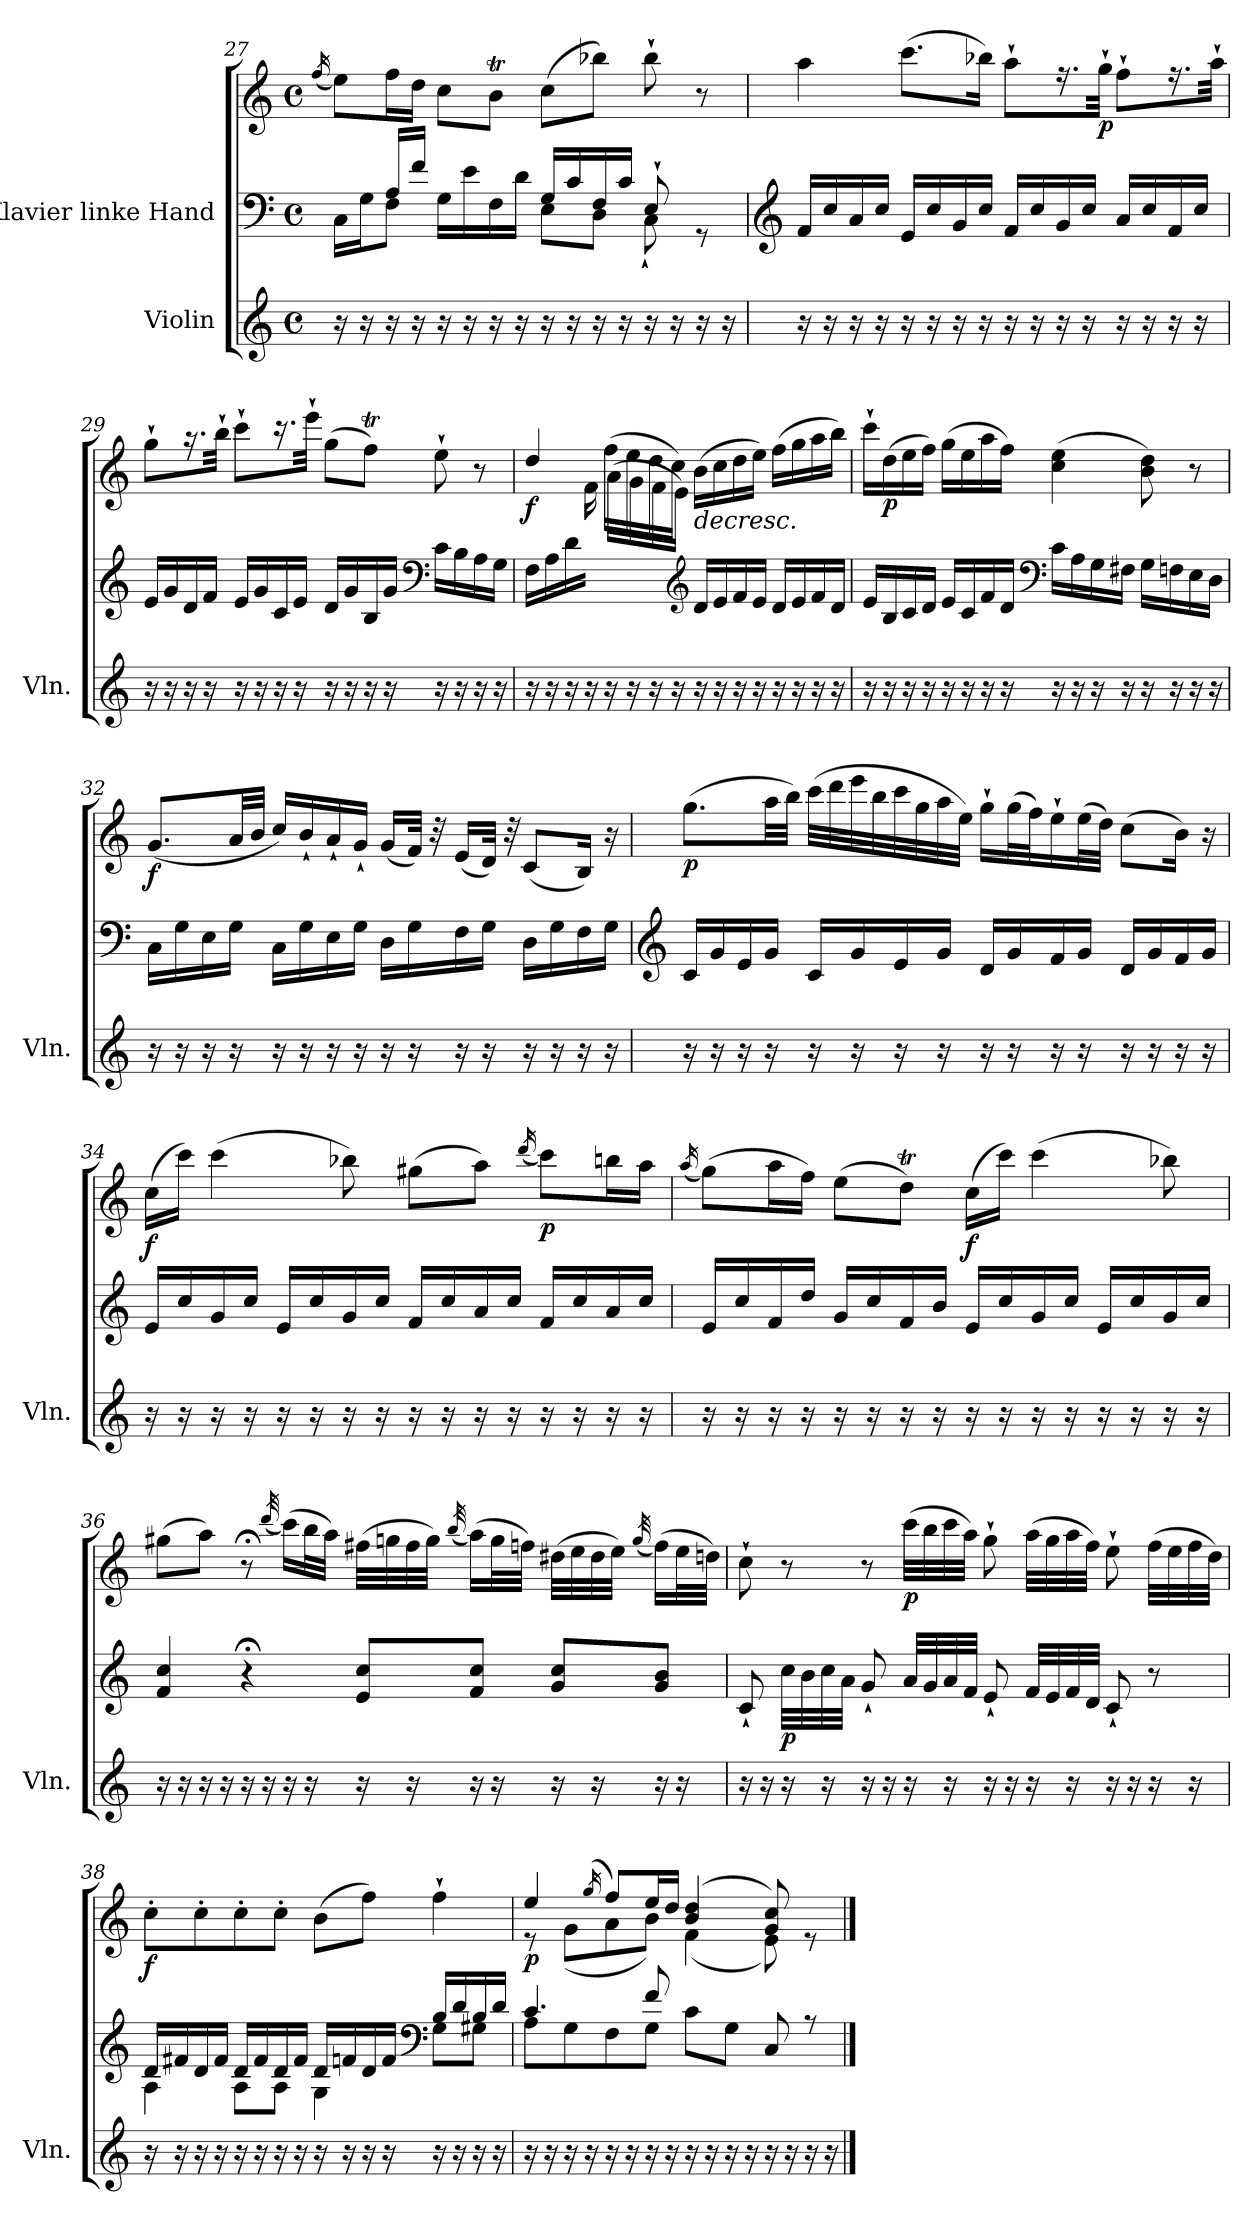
**kern	**kern	**kern	**dynam
*part2	*part1	*part1	*part1
*staff3	*staff2	*staff1	*staff1/2
*I"Violin	*I"Klavier linke Hand	*	*
*I'Vln.	*	*	*
*clefG2	*clefF4	*clefG2	*
*k[]	*k[]	*k[]	*
*M4/4	*M4/4	*M4/4	*
*met(c)	*met(c)	*met(c)	*
=27	=27	=27	=27
.	.	(<16qff/	.
*	*^	*	*
16r	8ryy	16C\LL	8ee\L)	.
16r	.	16G\J	.	.
16r	16A/LL	8F\J	16ff\L	.
16r	16f/JJ	.	16dd\JJ	.
16r	16G\LL	4ryy	8cc\L	.
16r	16e\	.	.	.
16r	16F\	.	8bt\J	.
16r	16d\JJ	.	.	.
16r	16G/LL	8E\L	(>8cc\L	.
16r	16c/	.	.	.
16r	16F/	8D\J	8bb-X\J)	.
16r	16c/JJ	.	.	.
16r	8E`/	8C`\	8bb-`\	.
16r	.	.	.	.
16r	8rGG	8ryy	8r	.
16r	.	.	.	.
*	*v	*v	*	*
!!LO:PB:g=z
=28	=28	=28	=28
*	*clefG2	*	*
16r	16f/LL	4aa\	.
16r	16cc/	.	.
16r	16a/	.	.
16r	16cc/JJ	.	.
16r	16e/LL	(>8.ccc\L	.
16r	16cc/	.	.
16r	16g/	.	.
16r	16cc/JJ	16bb-X\Jk)	.
16r	16f/LL	8aa`\L	.
16r	16cc/	.	.
16r	16g/	16.r	.
16r	16cc/JJ	.	.
!	!	!	!LO:DY:b
.	.	32gg`\Jkk	p
16r	16a/LL	8ff`\L	.
16r	16cc/	.	.
16r	16f/	16.r	.
16r	16cc/JJ	.	.
.	.	32aa`\Jkk	.
=29	=29	=29	=29
16r	16e/LL	8gg`\L	.
16r	16g/	.	.
16r	16d/	16.r	.
16r	16f/JJ	.	.
.	.	32bb`\Jkk	.
16r	16e/LL	8ccc`\L	.
16r	16g/	.	.
16r	16c/	16.r	.
16r	16e/JJ	.	.
.	.	32eee`\Jkk	.
16r	16d/LL	(>8gg\L	.
16r	16g/	.	.
16r	16B/	8ffT\J)	.
16r	16g/JJ	.	.
*	*clefF4	*	*
16r	16c\LL	8ee`\	.
16r	16B\	.	.
16r	16A\	8r	.
16r	16G\JJ	.	.
!!LO:LB:g=z
=30	=30	=30	=30
*	*	*^	*
*	*	*	*^	*
!	!	!	!	!	!LO:DY:b
16r	16F\LL	4dd/	8.ryy	4ryy	f
16r	16A\	.	.	.	.
16r	16d\	.	.	.	.
16r	16f\JJyy	.	16f\	.	.
16r	4ryy	(>16ff\LL	2.ryy	(<16a\LL	.
16r	.	16ee\	.	16g\	.
16r	.	16dd\	.	16f\	.
16r	.	16cc\JJ)	.	16e\JJ)	.
*	*clefG2	*	*	*	*
!	!	!LO:TX:b:i:t=decresc.	!	!	!
16r	16d/LL	(>16b\LL	.	2ryy	.
16r	16e/	16cc\	.	.	.
16r	16f/	16dd\	.	.	.
16r	16e/JJ	16ee\JJ)	.	.	.
16r	16d/LL	(>16ff\LL	.	.	.
16r	16e/	16gg\	.	.	.
16r	16f/	16aa\	.	.	.
16r	16d/JJ	16bb\JJ)	.	.	.
*	*	*v	*v	*v	*
=31	=31	=31	=31
16r	16e/LL	16ccc`\LL	.
!	!	!	!LO:DY:b
16r	16B/	(>16dd\	p
16r	16c/	16ee\	.
16r	16d/JJ	16ff\JJ)	.
16r	16e/LL	(>16gg\LL	.
16r	16c/	16ee\	.
16r	16f/	16aa\	.
16r	16d/JJ	16ff\JJ)	.
*	*clefF4	*	*
16r	16c\LL	(>4cc\ 4ee\	.
16r	16A\	.	.
16r	16G\	.	.
16r	16F#X\JJ	.	.
16r	16G\LL	8b\ 8dd\)	.
16r	16Fn\	.	.
16r	16E\	8r	.
16r	16D\JJ	.	.
!!LO:LB:g=z
=32	=32	=32	=32
!	!	!	!LO:DY:b
16r	16C\LL	(<8.g/L	f
16r	16G\	.	.
16r	16E\	.	.
16r	16G\JJ	32a/LL	.
.	.	32b/JJJ	.
16r	16C\LL	16cc/LL)	.
16r	16G\	16b`/	.
16r	16E\	16a`/	.
16r	16G\JJ	16g`/JJ	.
16r	16D\LL	(<16g/LL	.
16r	16G\	32f/JJk)	.
.	.	32r	.
16r	16F\	(<16e/LL	.
16r	16G\JJ	32d/JJk)	.
.	.	32r	.
16r	16D\LL	(<8c/L	.
16r	16G\	.	.
16r	16F\	16B/Jk)	.
16r	16G\JJ	16r	.
=33	=33	=33	=33
*	*clefG2	*	*
!	!	!	!LO:DY:b
16r	16c/LL	(>8.gg\L	p
16r	16g/	.	.
16r	16e/	.	.
16r	16g/JJ	32aa\LL	.
.	.	32bb\JJJ)	.
16r	16c/LL	(>32ccc\LLL	.
.	.	32ddd\	.
16r	16g/	32eee\	.
.	.	32bb\	.
16r	16e/	32ccc\	.
.	.	32gg\	.
16r	16g/JJ	32aa\	.
.	.	32ee\JJJ)	.
16r	16d/LL	16gg`\LL	.
16r	16g/	(>32gg\L	.
.	.	32ff\J)	.
16r	16f/	16ee`\	.
16r	16g/JJ	(>32ee\L	.
.	.	32dd\JJJ)	.
16r	16d/LL	(>8cc\L	.
16r	16g/	.	.
16r	16f/	16b\Jk)	.
16r	16g/JJ	16r	.
!!LO:LB:g=z
=34	=34	=34	=34
!	!	!	!LO:DY:b
16r	16e/LL	(>16cc\LL	f
16r	16cc/	16ccc\JJ)	.
16r	16g/	(>4ccc\	.
16r	16cc/JJ	.	.
16r	16e/LL	.	.
16r	16cc/	.	.
16r	16g/	8bb-X\)	.
16r	16cc/JJ	.	.
16r	16f/LL	(>8gg#X\L	.
16r	16cc/	.	.
16r	16a/	8aa\J)	.
16r	16cc/JJ	.	.
.	.	(<16qddd/	.
!	!	!	!LO:DY:b
16r	16f/LL	8ccc\L)	p
16r	16cc/	.	.
16r	16a/	16bbn\L	.
16r	16cc/JJ	16aa\JJ	.
=35	=35	=35	=35
.	.	(<16qaa/	.
16r	16e/LL	(>8gg\L)	.
16r	16cc/	.	.
16r	16f/	16aa\L	.
16r	16dd/JJ	16ff\JJ)	.
16r	16g/LL	(>8ee\L	.
16r	16cc/	.	.
16r	16f/	8ddT\J)	.
16r	16b/JJ	.	.
!	!	!	!LO:DY:b
16r	16e/LL	(>16cc\LL	f
16r	16cc/	16ccc\JJ)	.
16r	16g/	(>4ccc\	.
16r	16cc/JJ	.	.
16r	16e/LL	.	.
16r	16cc/	.	.
16r	16g/	8bb-X\)	.
16r	16cc/JJ	.	.
!!LO:PB:g=z
=36	=36	=36	=36
16r	4f/ 4cc/	(>8gg#X\L	.
16r	.	.	.
16r	.	8aa\J)	.
16r	.	.	.
16r	4r;<	8r;<	.
16r	.	.	.
.	.	(<32qddd/	.
16r	.	(>16ccc\LL)	.
16r	.	32bb\L	.
.	.	32aa\JJJ)	.
16r	8e/ 8cc/L	(>32ff#X\LLL	.
.	.	32ggn\	.
16r	.	32ff#\	.
.	.	32gg\JJJ)	.
.	.	(<32qbb/	.
16r	8f/ 8cc/J	(>16aa\LL)	.
16r	.	32gg\L	.
.	.	32ffn\JJJ)	.
16r	8g/ 8cc/L	(>32dd#X\LLL	.
.	.	32ee\	.
16r	.	32dd#\	.
.	.	32ee\JJJ)	.
.	.	(<32qgg/	.
16r	8g/ 8b/J	(>16ff\LL)	.
16r	.	32ee\L	.
.	.	32ddn\JJJ)	.
!!LO:LB:g=z
=37	=37	=37	=37
16r	8c`/	8cc`\	.
16r	.	.	.
!	!	!	!LO:DY:b=2
16r	32cc\LLL	8r	p
.	32b\	.	.
16r	32cc\	.	.
.	32a\JJJ	.	.
16r	8g`/	8r	.
16r	.	.	.
!	!	!	!LO:DY:b
16r	32a/LLL	(>32ccc\LLL	p
.	32g/	32bb\	.
16r	32a/	32ccc\	.
.	32f/JJJ	32aa\JJJ)	.
16r	8e`/	8gg`\	.
16r	.	.	.
16r	32f/LLL	(>32aa\LLL	.
.	32e/	32gg\	.
16r	32f/	32aa\	.
.	32d/JJJ	32ff\JJJ)	.
16r	8c`/	8ee`\	.
16r	.	.	.
16r	8r	(>32ff\LLL	.
.	.	32ee\	.
16r	.	32ff\	.
.	.	32dd\JJJ)	.
!!LO:LB:g=z
=38	=38	=38	=38
*	*^	*	*
!	!	!	!	!LO:DY:b
16r	16d/LL	4A\	8cc'\L	f
16r	16f#X/	.	.	.
16r	16d/	.	8cc'\	.
16r	16f#/JJ	.	.	.
16r	16d/LL	8A\L	8cc'\	.
16r	16f#/	.	.	.
16r	16d/	8A\J	8cc'\J	.
16r	16f#/JJ	.	.	.
16r	16d/LL	4G\	(>8b\L	.
16r	16fn/	.	.	.
16r	16d/	.	8ff\J)	.
16r	16f/JJ	.	.	.
*	*clefF4	*	*	*
16r	16B/LL	8G\L	4ff`\	.
16r	16d/	.	.	.
16r	16B/	8G#X\J	.	.
16r	16d/JJ	.	.	.
=39	=39	=39	=39	=39
*	*	*	*^	*
!	!	!	!	!	!LO:DY:b
16r	4.c/	8A\L	4ee/	8r	p
16r	.	.	.	.	.
16r	.	8G\	.	(<8g\L	.
16r	.	.	.	.	.
.	.	.	(<16qgg/	.	.
16r	.	8F\	8ff/L)	8a\	.
16r	.	.	.	.	.
16r	8f/	8G\J	16ee/L	8b\J)	.
16r	.	.	16dd/JJ	.	.
16r	4rGGyy	8c\L	(>4b/ 4dd/	(<4f\	.
16r	.	.	.	.	.
16r	.	8G\J	.	.	.
16r	.	.	.	.	.
16r	4ryy	8C/	8g/ 8cc/)	8e\)	.
16r	.	.	.	.	.
16r	.	8rA	8re	8ryy	.
16r	.	.	.	.	.
*	*v	*v	*	*	*
*	*	*v	*v	*
==	==	==	==
*-	*-	*-	*-
